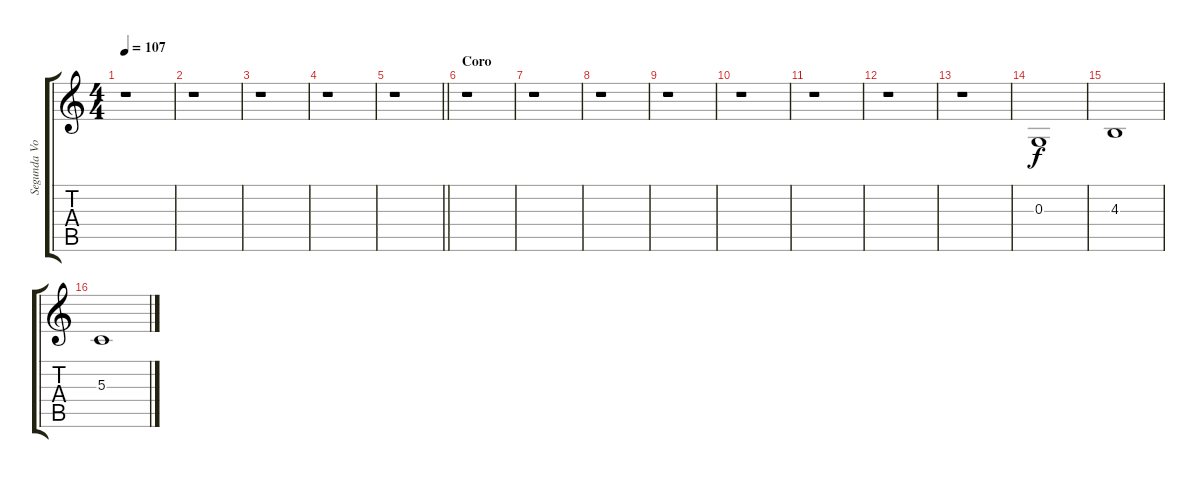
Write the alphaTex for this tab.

\track ("Segunda Voz" "Segunda Vo") {instrument lead6voice}
\staff {score tabs}
\tuning (E4 B3 G3 D3 A2 E2) {hide}
\ts (4 4)
\tempo 107
\clef g2
\ks c
r.1{dy f} |
r.1 |
r.1 |
r.1 |
\barLineRight lightlight
r.1 |
\section ("" "Coro")
r.1 |
r.1 |
r.1 |
r.1 |
r.1 |
r.1 |
r.1 |
r.1 |
0.3.1 |
4.3.1 |
5.3.1
